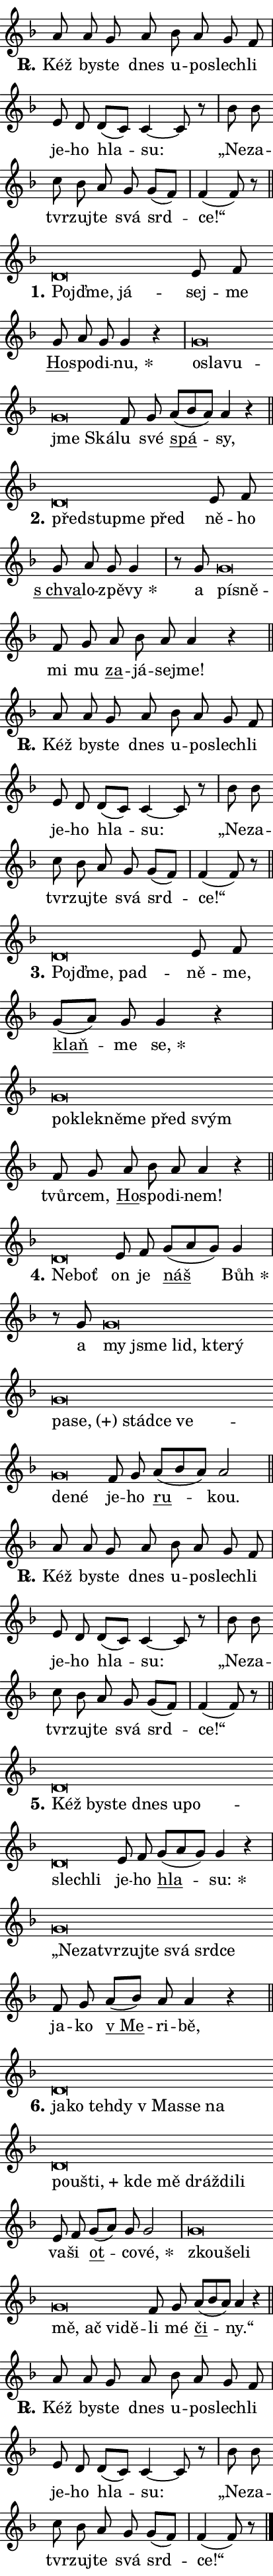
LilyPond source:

\version "2.22.1"
\header { tagline = "" }
\paper {
  indent = 0\cm
  top-margin = 0\cm
  right-margin = 0\cm
  bottom-margin = 0\cm
  left-margin = 0\cm
  paper-width = 7\cm
  page-breaking = #ly:one-page-breaking
  system-system-spacing.basic-distance = #11
  score-system-spacing.basic-distance = #11
  ragged-last = ##f
}


%% Author: Thomas Morley
%% https://lists.gnu.org/archive/html/lilypond-user/2020-05/msg00002.html
#(define (line-position grob)
"Returns position of @var[grob} in current system:
   @code{'start}, if at first time-step
   @code{'end}, if at last time-step
   @code{'middle} otherwise
"
  (let* ((col (ly:item-get-column grob))
         (ln (ly:grob-object col 'left-neighbor))
         (rn (ly:grob-object col 'right-neighbor))
         (col-to-check-left (if (ly:grob? ln) ln col))
         (col-to-check-right (if (ly:grob? rn) rn col))
         (break-dir-left
           (and
             (ly:grob-property col-to-check-left 'non-musical #f)
             (ly:item-break-dir col-to-check-left)))
         (break-dir-right
           (and
             (ly:grob-property col-to-check-right 'non-musical #f)
             (ly:item-break-dir col-to-check-right))))
        (cond ((eqv? 1 break-dir-left) 'start)
              ((eqv? -1 break-dir-right) 'end)
              (else 'middle))))

#(define (tranparent-at-line-position vctor)
  (lambda (grob)
  "Relying on @code{line-position} select the relevant enry from @var{vctor}.
Used to determine transparency,"
    (case (line-position grob)
      ((end) (not (vector-ref vctor 0)))
      ((middle) (not (vector-ref vctor 1)))
      ((start) (not (vector-ref vctor 2))))))

noteHeadBreakVisibility =
#(define-music-function (break-visibility)(vector?)
"Makes @code{NoteHead}s transparent relying on @var{break-visibility}"
#{
  \override NoteHead.transparent =
    #(tranparent-at-line-position break-visibility)
#})

#(define delete-ledgers-for-transparent-note-heads
  (lambda (grob)
    "Reads whether a @code{NoteHead} is transparent.
If so this @code{NoteHead} is removed from @code{'note-heads} from
@var{grob}, which is supposed to be @code{LedgerLineSpanner}.
As a result ledgers are not printed for this @code{NoteHead}"
    (let* ((nhds-array (ly:grob-object grob 'note-heads))
           (nhds-list
             (if (ly:grob-array? nhds-array)
                 (ly:grob-array->list nhds-array)
                 '()))
           ;; Relies on the transparent-property being done before
           ;; Staff.LedgerLineSpanner.after-line-breaking is executed.
           ;; This is fragile ...
           (to-keep
             (remove
               (lambda (nhd)
                 (ly:grob-property nhd 'transparent #f))
               nhds-list)))
      ;; TODO find a better method to iterate over grob-arrays, similiar
      ;; to filter/remove etc for lists
      ;; For now rebuilt from scratch
      (set! (ly:grob-object grob 'note-heads)  '())
      (for-each
        (lambda (nhd)
          (ly:pointer-group-interface::add-grob grob 'note-heads nhd))
        to-keep))))

hideNotes = {
  \noteHeadBreakVisibility #begin-of-line-visible
}
unHideNotes = {
  \noteHeadBreakVisibility #all-visible
}

% work-around for resetting accidentals
% https://lilypond.org/doc/v2.23/Documentation/notation/displaying-rhythms#unmetered-music
cadenzaMeasure = {
  \cadenzaOff
  \partial 1024 s1024
  \cadenzaOn
}

#(define-markup-command (accent layout props text) (markup?)
  "Underline accented syllable"
  (interpret-markup layout props
    #{\markup \override #'(offset . 4.3) \underline { #text }#}))

responsum = \markup \concat {
  "R" \hspace #-1.05 \path #0.1 #'((moveto 0 0.07) (lineto 0.9 0.8)) \hspace #0.05 "."
}

\layout {
    \context {
        \Staff
        \remove "Time_signature_engraver"
        \override LedgerLineSpanner.after-line-breaking = #delete-ledgers-for-transparent-note-heads
    }
    \context {
        \Voice {
            \override NoteHead.output-attributes = #'((class . "notehead"))
            \override Hairpin.height = #0.55
        }
    }
    \context {
        \Lyrics {
            \override StanzaNumber.output-attributes = #'((class . "stanzanumber"))
            \override LyricSpace.minimum-distance = #0.9
            \override LyricText.font-name = #"TeX Gyre Schola"
            \override LyricText.font-size = 1
            \override StanzaNumber.font-name = #"TeX Gyre Schola Bold"
            \override StanzaNumber.font-size = 1
        }
    }
}

% magnetic-lyrics.ily
%
%   written by
%     Jean Abou Samra <jean@abou-samra.fr>
%     Werner Lemberg <wl@gnu.org>
%
%   adapted by
%     Jiri Hon <jiri.hon@gmail.com>
%
% Version 2022-Apr-15

% https://www.mail-archive.com/lilypond-user@gnu.org/msg149350.html

#(define (Left_hyphen_pointer_engraver context)
   "Collect syllable-hyphen-syllable occurrences in lyrics and store
them in properties.  This engraver only looks to the left.  For
example, if the lyrics input is @code{foo -- bar}, it does the
following.

@itemize @bullet
@item
Set the @code{text} property of the @code{LyricHyphen} grob between
@q{foo} and @q{bar} to @code{foo}.

@item
Set the @code{left-hyphen} property of the @code{LyricText} grob with
text @q{foo} to the @code{LyricHyphen} grob between @q{foo} and
@q{bar}.
@end itemize

Use this auxiliary engraver in combination with the
@code{lyric-@/text::@/apply-@/magnetic-@/offset!} hook."
   (let ((hyphen #f)
         (text #f))
     (make-engraver
      (acknowledgers
       ((lyric-syllable-interface engraver grob source-engraver)
        (set! text grob)))
      (end-acknowledgers
       ((lyric-hyphen-interface engraver grob source-engraver)
        ;(when (not (grob::has-interface grob 'lyric-space-interface))
          (set! hyphen grob)));)
      ((stop-translation-timestep engraver)
       (when (and text hyphen)
         (ly:grob-set-object! text 'left-hyphen hyphen))
       (set! text #f)
       (set! hyphen #f)))))

#(define (lyric-text::apply-magnetic-offset! grob)
   "If the space between two syllables is less than the value in
property @code{LyricText@/.details@/.squash-threshold}, move the right
syllable to the left so that it gets concatenated with the left
syllable.

Use this function as a hook for
@code{LyricText@/.after-@/line-@/breaking} if the
@code{Left_@/hyphen_@/pointer_@/engraver} is active."
   (let ((hyphen (ly:grob-object grob 'left-hyphen #f)))
     (when hyphen
       (let ((left-text (ly:spanner-bound hyphen LEFT)))
         (when (grob::has-interface left-text 'lyric-syllable-interface)
           (let* ((common (ly:grob-common-refpoint grob left-text X))
                  (this-x-ext (ly:grob-extent grob common X))
                  (left-x-ext
                   (begin
                     ;; Trigger magnetism for left-text.
                     (ly:grob-property left-text 'after-line-breaking)
                     (ly:grob-extent left-text common X)))
                  ;; `delta` is the gap width between two syllables.
                  (delta (- (interval-start this-x-ext)
                            (interval-end left-x-ext)))
                  (details (ly:grob-property grob 'details))
                  (threshold (assoc-get 'squash-threshold details 0.2)))
             (when (< delta threshold)
               (let* (;; We have to manipulate the input text so that
                      ;; ligatures crossing syllable boundaries are not
                      ;; disabled.  For languages based on the Latin
                      ;; script this is essentially a beautification.
                      ;; However, for non-Western scripts it can be a
                      ;; necessity.
                      (lt (ly:grob-property left-text 'text))
                      (rt (ly:grob-property grob 'text))
                      (is-space (grob::has-interface hyphen 'lyric-space-interface))
                      (space (if is-space " " ""))
                      (space-markup (grob-interpret-markup grob " "))
                      (space-size (interval-length (ly:stencil-extent space-markup X)))
                      (extra-delta (if is-space space-size 0))
                      ;; Append new syllable.
                      (ltrt-space (if (and (string? lt) (string? rt))
                                (string-append lt space rt)
                                (make-concat-markup (list lt space rt))))
                      ;; Right-align `ltrt` to the right side.
                      (ltrt-space-markup (grob-interpret-markup
                               grob
                               (make-translate-markup
                                (cons (interval-length this-x-ext) 0)
                                (make-right-align-markup ltrt-space)))))
                 (begin
                   ;; Don't print `left-text`.
                   (ly:grob-set-property! left-text 'stencil #f)
                   ;; Set text and stencil (which holds all collected
                   ;; syllables so far) and shift it to the left.
                   (ly:grob-set-property! grob 'text ltrt-space)
                   (ly:grob-set-property! grob 'stencil ltrt-space-markup)
                   (ly:grob-translate-axis! grob (- (- delta extra-delta)) X))))))))))


#(define (lyric-hyphen::displace-bounds-first grob)
   ;; Make very sure this callback isn't triggered too early.
   (let ((left (ly:spanner-bound grob LEFT))
         (right (ly:spanner-bound grob RIGHT)))
     (ly:grob-property left 'after-line-breaking)
     (ly:grob-property right 'after-line-breaking)
     (ly:lyric-hyphen::print grob)))

squashThreshold = #0.4

\layout {
  \context {
    \Lyrics
    \consists #Left_hyphen_pointer_engraver
    \override LyricText.after-line-breaking =
      #lyric-text::apply-magnetic-offset!
    \override LyricHyphen.stencil = #lyric-hyphen::displace-bounds-first
    \override LyricText.details.squash-threshold = \squashThreshold
    \override LyricHyphen.minimum-distance = 0
    \override LyricHyphen.minimum-length = \squashThreshold
  }
}

squash = \override LyricText.details.squash-threshold = 9999
unSquash = \override LyricText.details.squash-threshold = \squashThreshold

left = \override LyricText.self-alignment-X = #LEFT
unLeft = \revert LyricText.self-alignment-X

starOffset = #(lambda (grob) 
                (let ((x_offset (ly:self-alignment-interface::aligned-on-x-parent grob)))
                  (if (= x_offset 0) 0 (+ x_offset 1.2))))

star = #(define-music-function (syllable)(string?)
"Append star separator at the end of a syllable"
#{
  \once \override LyricText.X-offset = #starOffset
  \lyricmode { \markup {
    #syllable
    \override #'((font-name . "TeX Gyre Schola Bold")) \hspace #0.2 \lower #0.65 \larger "*"
  } }
#})

starAccent = #(define-music-function (syllable)(string?)
"Append star separator at the end of a syllable and make accent"
#{
  \once \override LyricText.X-offset = #starOffset
  \lyricmode { \markup {
    \accent #syllable
    \override #'((font-name . "TeX Gyre Schola Bold")) \hspace #0.2 \lower #0.65 \larger "*"
  } }
#})

breath = #(define-music-function (syllable)(string?)
"Append breathing indicator at the end of a syllable"
#{
  \lyricmode { \markup { #syllable "+" } }
#})

optionalBreath = #(define-music-function (syllable)(string?)
"Append optional breathing indicator at the end of a syllable"
#{
  \lyricmode { \markup { #syllable "(+)" } }
#})


\score {
    <<
        \new Voice = "melody" { \cadenzaOn \key f \major \relative { a'8 a g a \bar "" bes a \bar "" g f \cadenzaMeasure \bar "|" e d \bar "" d[( c)] c4~ c8 r8 \cadenzaMeasure \bar "|" bes' bes \bar "" c bes \bar "" a g \bar "" g[( f)] \cadenzaMeasure \bar "|" f4( f8)] r \cadenzaMeasure \bar "||" \break }
\relative { d'\breve*1/16 \hideNotes \breve*1/16 \breve*1/16 \bar "" \unHideNotes e8 f \bar "" g a g g4 r \cadenzaMeasure \bar "|" g\breve*1/16 \hideNotes \breve*1/16 \bar "" \breve*1/16 \bar "" \breve*1/16 \breve*1/16 \bar "" \unHideNotes f8 g \bar "" a[( bes a)] a4 r \cadenzaMeasure \bar "||" \break }
\relative { d'\breve*1/16 \hideNotes \breve*1/16 \bar "" \breve*1/16 \breve*1/16 \bar "" \unHideNotes e8 f \bar "" g a g g4 \cadenzaMeasure \bar "|" r8 g8 g\breve*1/16 \hideNotes \breve*1/16 \bar "" \unHideNotes f8 g \bar "" a bes a a4 r \cadenzaMeasure \bar "||" \break }
\relative { a'8 a g a \bar "" bes a \bar "" g f \cadenzaMeasure \bar "|" e d \bar "" d[( c)] c4~ c8 r8 \cadenzaMeasure \bar "|" bes' bes \bar "" c bes \bar "" a g \bar "" g[( f)] \cadenzaMeasure \bar "|" f4( f8)] r \cadenzaMeasure \bar "||" \break }
\relative { d'\breve*1/16 \hideNotes \breve*1/16 \breve*1/16 \bar "" \unHideNotes e8 f \bar "" g[( a)] g g4 r \cadenzaMeasure \bar "|" g\breve*1/16 \hideNotes \breve*1/16 \bar "" \breve*1/16 \bar "" \breve*1/16 \bar "" \breve*1/16 \breve*1/16 \bar "" \unHideNotes f8 g \bar "" a bes a a4 r \cadenzaMeasure \bar "||" \break }
\relative { d'\breve*1/16 \hideNotes \breve*1/16 \bar "" \unHideNotes e8 f \bar "" g[( a g)] g4 \cadenzaMeasure \bar "|" r8 g g\breve*1/16 \hideNotes \breve*1/16 \bar "" \breve*1/16 \bar "" \breve*1/16 \bar "" \breve*1/16 \bar "" \breve*1/16 \bar "" \breve*1/16 \bar "" \breve*1/16 \bar "" \breve*1/16 \bar "" \breve*1/16 \bar "" \breve*1/16 \breve*1/16 \bar "" \unHideNotes f8 g \bar "" a[( bes a)] a2 \cadenzaMeasure \bar "||" \break }
\relative { a'8 a g a \bar "" bes a \bar "" g f \cadenzaMeasure \bar "|" e d \bar "" d[( c)] c4~ c8 r8 \cadenzaMeasure \bar "|" bes' bes \bar "" c bes \bar "" a g \bar "" g[( f)] \cadenzaMeasure \bar "|" f4( f8)] r \cadenzaMeasure \bar "||" \break }
\relative { d'\breve*1/16 \hideNotes \breve*1/16 \bar "" \breve*1/16 \bar "" \breve*1/16 \bar "" \breve*1/16 \bar "" \breve*1/16 \bar "" \breve*1/16 \breve*1/16 \bar "" \unHideNotes e8 f \bar "" g[( a g)] g4 r \cadenzaMeasure \bar "|" g\breve*1/16 \hideNotes \breve*1/16 \bar "" \breve*1/16 \bar "" \breve*1/16 \bar "" \breve*1/16 \bar "" \breve*1/16 \bar "" \breve*1/16 \breve*1/16 \bar "" \unHideNotes f8 g \bar "" a[( bes)] a a4 r \cadenzaMeasure \bar "||" \break }
\relative { d'\breve*1/16 \hideNotes \breve*1/16 \bar "" \breve*1/16 \bar "" \breve*1/16 \bar "" \breve*1/16 \bar "" \breve*1/16 \bar "" \breve*1/16 \bar "" \breve*1/16 \bar "" \breve*1/16 \bar "" \breve*1/16 \bar "" \breve*1/16 \bar "" \breve*1/16 \bar "" \breve*1/16 \breve*1/16 \bar "" \unHideNotes e8 f \bar "" g[( a)] g g2 \cadenzaMeasure \bar "|" g\breve*1/16 \hideNotes \breve*1/16 \bar "" \breve*1/16 \bar "" \breve*1/16 \bar "" \breve*1/16 \bar "" \breve*1/16 \breve*1/16 \bar "" \unHideNotes f8 g \bar "" a[( bes a)] a4 r \cadenzaMeasure \bar "||" \break }
\relative { a'8 a g a \bar "" bes a \bar "" g f \cadenzaMeasure \bar "|" e d \bar "" d[( c)] c4~ c8 r8 \cadenzaMeasure \bar "|" bes' bes \bar "" c bes \bar "" a g \bar "" g[( f)] \cadenzaMeasure \bar "|" f4( f8)] r \cadenzaMeasure \bar "||" \break } \bar "|." }
        \new Lyrics \lyricsto "melody" { \lyricmode { \set stanza = \responsum
Kéž by -- ste dnes u -- po -- slech -- li je -- ho hla -- su: „Ne -- za -- tvr -- zuj -- te svá srd -- ce!“
\set stanza = "1."
\left Pojď -- \squash me, já -- \unLeft \unSquash sej -- me \markup \accent Ho -- spo -- di -- \star nu, \left o -- \squash sla -- vu -- jme Ská -- \unLeft \unSquash lu své \markup \accent spá -- sy,
\set stanza = "2."
\left před -- \squash stup -- me před \unLeft \unSquash ně -- ho \markup \accent "s chva" -- lo -- zpě -- \star vy a \left pí -- \squash sně -- \unLeft \unSquash mi mu \markup \accent za -- já -- sej -- me!
\set stanza = \responsum
Kéž by -- ste dnes u -- po -- slech -- li je -- ho hla -- su: „Ne -- za -- tvr -- zuj -- te svá srd -- ce!“
\set stanza = "3."
\left Pojď -- \squash me, pad -- \unLeft \unSquash ně -- me, \markup \accent klaň -- me \star se, \left po -- \squash kle -- kně -- me před svým \unLeft \unSquash tvůr -- cem, \markup \accent Ho -- spo -- di -- nem!
\set stanza = "4."
\left Ne -- \squash boť \unLeft \unSquash on je \markup \accent náš \star Bůh a \left my \squash jsme lid, kte -- rý pa -- \optionalBreath se, stád -- ce ve -- de -- né \unLeft \unSquash je -- ho \markup \accent ru -- kou.
\set stanza = \responsum
Kéž by -- ste dnes u -- po -- slech -- li je -- ho hla -- su: „Ne -- za -- tvr -- zuj -- te svá srd -- ce!“
\set stanza = "5."
\left Kéž \squash by -- ste dnes u -- po -- slech -- li \unLeft \unSquash je -- ho \markup \accent hla -- \star su: \left „Ne -- \squash za -- tvr -- zuj -- te svá srd -- ce \unLeft \unSquash ja -- ko \markup \accent "v Me" -- ri -- bě,
\set stanza = "6."
\left ja -- \squash ko teh -- dy "v Ma" -- sse na pou -- \breath "šti," kde mě dráž -- di -- li \unLeft \unSquash va -- ši \markup \accent ot -- co -- \star vé, \left zkou -- \squash še -- li mě, ač vi -- dě -- \unLeft \unSquash li mé \markup \accent či -- ny.“
\set stanza = \responsum
Kéž by -- ste dnes u -- po -- slech -- li je -- ho hla -- su: „Ne -- za -- tvr -- zuj -- te svá srd -- ce!“ } }
    >>
    \layout {}
}
